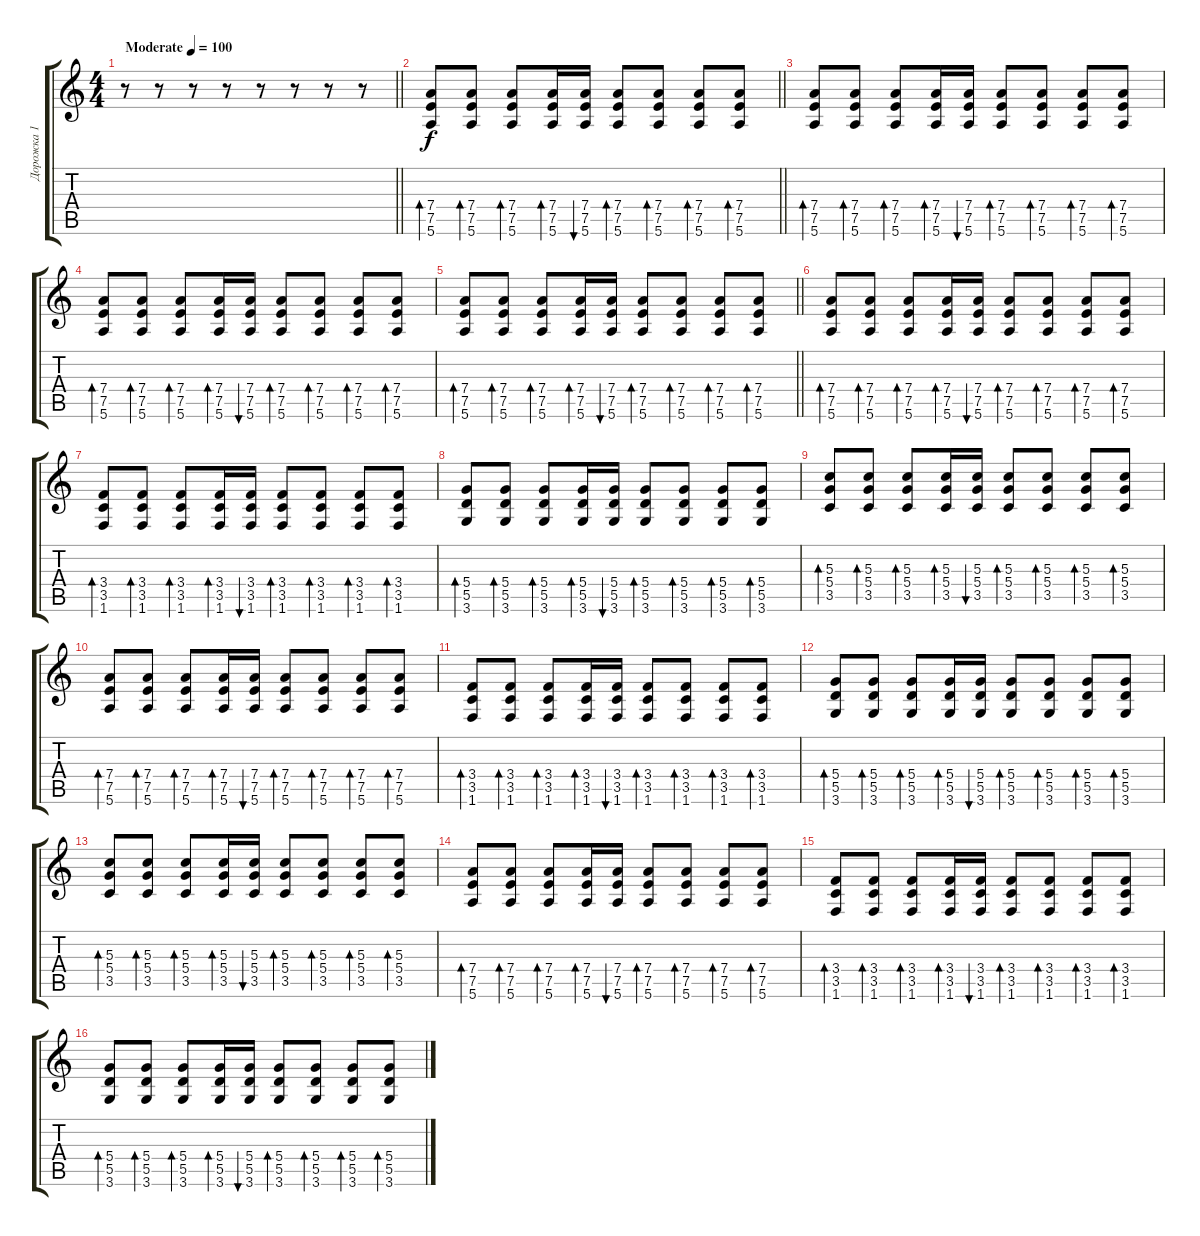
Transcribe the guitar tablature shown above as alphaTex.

\track ("Дорожка 1" "Дорожка 1") {instrument acousticguitarsteel}
\staff {score tabs}
\tuning (E4 B3 G3 D3 A2 E2) {hide}
\ts (4 4)
\tempo (100 "Moderate")
\clef g2
\barLineRight lightlight
\ks c
r.8{dy f instrument acousticguitarsteel} r.8 r.8 r.8 r.8 r.8 r.8 r.8 |
\barLineRight lightlight
(7.4 7.5 5.6).8{bd 60} (7.4 7.5 5.6).8{bd 60} (7.4 7.5 5.6).8{bd 60} (7.4 7.5 5.6).16{bd 60} (7.4 7.5 5.6).16{bu 60} (7.4 7.5 5.6).8{bd 60} (7.4 7.5 5.6).8{bd 60} (7.4 7.5 5.6).8{bd 60} (7.4 7.5 5.6).8{bd 60} |
(7.4 7.5 5.6).8{bd 60} (7.4 7.5 5.6).8{bd 60} (7.4 7.5 5.6).8{bd 60} (7.4 7.5 5.6).16{bd 60} (7.4 7.5 5.6).16{bu 60} (7.4 7.5 5.6).8{bd 60} (7.4 7.5 5.6).8{bd 60} (7.4 7.5 5.6).8{bd 60} (7.4 7.5 5.6).8{bd 60} |
(7.4 7.5 5.6).8{bd 60} (7.4 7.5 5.6).8{bd 60} (7.4 7.5 5.6).8{bd 60} (7.4 7.5 5.6).16{bd 60} (7.4 7.5 5.6).16{bu 60} (7.4 7.5 5.6).8{bd 60} (7.4 7.5 5.6).8{bd 60} (7.4 7.5 5.6).8{bd 60} (7.4 7.5 5.6).8{bd 60} |
\barLineRight lightlight
(7.4 7.5 5.6).8{bd 60} (7.4 7.5 5.6).8{bd 60} (7.4 7.5 5.6).8{bd 60} (7.4 7.5 5.6).16{bd 60} (7.4 7.5 5.6).16{bu 60} (7.4 7.5 5.6).8{bd 60} (7.4 7.5 5.6).8{bd 60} (7.4 7.5 5.6).8{bd 60} (7.4 7.5 5.6).8{bd 60} |
(7.4 7.5 5.6).8{bd 60} (7.4 7.5 5.6).8{bd 60} (7.4 7.5 5.6).8{bd 60} (7.4 7.5 5.6).16{bd 60} (7.4 7.5 5.6).16{bu 60} (7.4 7.5 5.6).8{bd 60} (7.4 7.5 5.6).8{bd 60} (7.4 7.5 5.6).8{bd 60} (7.4 7.5 5.6).8{bd 60} |
(3.4 3.5 1.6).8{bd 60} (3.4 3.5 1.6).8{bd 60} (3.4 3.5 1.6).8{bd 60} (3.4 3.5 1.6).16{bd 60} (3.4 3.5 1.6).16{bu 60} (3.4 3.5 1.6).8{bd 60} (3.4 3.5 1.6).8{bd 60} (3.4 3.5 1.6).8{bd 60} (3.4 3.5 1.6).8{bd 60} |
(5.4 5.5 3.6).8{bd 60} (5.4 5.5 3.6).8{bd 60} (5.4 5.5 3.6).8{bd 60} (5.4 5.5 3.6).16{bd 60} (5.4 5.5 3.6).16{bu 60} (5.4 5.5 3.6).8{bd 60} (5.4 5.5 3.6).8{bd 60} (5.4 5.5 3.6).8{bd 60} (5.4 5.5 3.6).8{bd 60} |
(5.3 5.4 3.5).8{bd 60} (5.3 5.4 3.5).8{bd 60} (5.3 5.4 3.5).8{bd 60} (5.3 5.4 3.5).16{bd 60} (5.3 5.4 3.5).16{bu 60} (5.3 5.4 3.5).8{bd 60} (5.3 5.4 3.5).8{bd 60} (5.3 5.4 3.5).8{bd 60} (5.3 5.4 3.5).8{bd 60} |
(7.4 7.5 5.6).8{bd 60} (7.4 7.5 5.6).8{bd 60} (7.4 7.5 5.6).8{bd 60} (7.4 7.5 5.6).16{bd 60} (7.4 7.5 5.6).16{bu 60} (7.4 7.5 5.6).8{bd 60} (7.4 7.5 5.6).8{bd 60} (7.4 7.5 5.6).8{bd 60} (7.4 7.5 5.6).8{bd 60} |
(3.4 3.5 1.6).8{bd 60} (3.4 3.5 1.6).8{bd 60} (3.4 3.5 1.6).8{bd 60} (3.4 3.5 1.6).16{bd 60} (3.4 3.5 1.6).16{bu 60} (3.4 3.5 1.6).8{bd 60} (3.4 3.5 1.6).8{bd 60} (3.4 3.5 1.6).8{bd 60} (3.4 3.5 1.6).8{bd 60} |
(5.4 5.5 3.6).8{bd 60} (5.4 5.5 3.6).8{bd 60} (5.4 5.5 3.6).8{bd 60} (5.4 5.5 3.6).16{bd 60} (5.4 5.5 3.6).16{bu 60} (5.4 5.5 3.6).8{bd 60} (5.4 5.5 3.6).8{bd 60} (5.4 5.5 3.6).8{bd 60} (5.4 5.5 3.6).8{bd 60} |
(5.3 5.4 3.5).8{bd 60} (5.3 5.4 3.5).8{bd 60} (5.3 5.4 3.5).8{bd 60} (5.3 5.4 3.5).16{bd 60} (5.3 5.4 3.5).16{bu 60} (5.3 5.4 3.5).8{bd 60} (5.3 5.4 3.5).8{bd 60} (5.3 5.4 3.5).8{bd 60} (5.3 5.4 3.5).8{bd 60} |
(7.4 7.5 5.6).8{bd 60} (7.4 7.5 5.6).8{bd 60} (7.4 7.5 5.6).8{bd 60} (7.4 7.5 5.6).16{bd 60} (7.4 7.5 5.6).16{bu 60} (7.4 7.5 5.6).8{bd 60} (7.4 7.5 5.6).8{bd 60} (7.4 7.5 5.6).8{bd 60} (7.4 7.5 5.6).8{bd 60} |
(3.4 3.5 1.6).8{bd 60} (3.4 3.5 1.6).8{bd 60} (3.4 3.5 1.6).8{bd 60} (3.4 3.5 1.6).16{bd 60} (3.4 3.5 1.6).16{bu 60} (3.4 3.5 1.6).8{bd 60} (3.4 3.5 1.6).8{bd 60} (3.4 3.5 1.6).8{bd 60} (3.4 3.5 1.6).8{bd 60} |
(5.4 5.5 3.6).8{bd 60} (5.4 5.5 3.6).8{bd 60} (5.4 5.5 3.6).8{bd 60} (5.4 5.5 3.6).16{bd 60} (5.4 5.5 3.6).16{bu 60} (5.4 5.5 3.6).8{bd 60} (5.4 5.5 3.6).8{bd 60} (5.4 5.5 3.6).8{bd 60} (5.4 5.5 3.6).8{bd 60}
